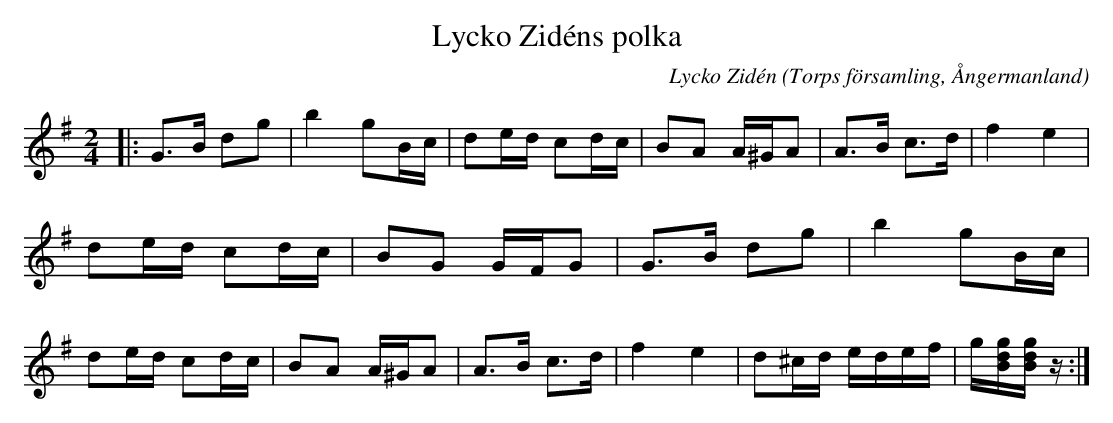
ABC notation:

X:1
T:Lycko Zidéns polka
O:Torps församling, Ångermanland
C: Lycko Zidén
M:2/4
L:1/16
K:G
|: G3B d2g2 | b4 g2Bc | d2ed c2dc | B2A2 A^GA2 |A3B c3d | f4 e4 | d2ed c2dc | B2G2 GFG2 | G3B d2g2 | b4 g2Bc | d2ed c2dc | B2A2 A^GA2 | A3B c3d | f4 e4 | d2^cd edef | g[gdB][gdB] z :|
